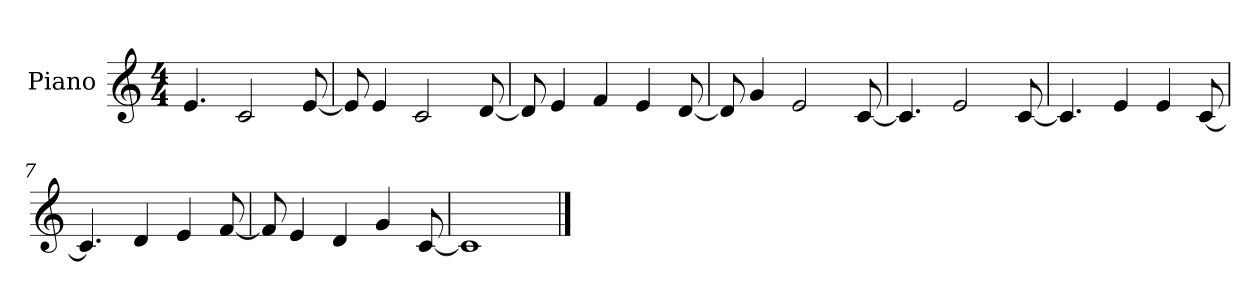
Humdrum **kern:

**kern
*part1
*staff1
*I"Piano
*I'Pno
*clefG2
*M4/4
*MM100
=1
4.e
2c
[8e
=2
8e]
4e
2c
[8d
=3
8d]
4e
4f
4e
[8d
=4
8d]
4g
2e
[8c
=5
4.c]
2e
[8c
=6
4.c]
4e
4e
[8c
=7
4.c]
4d
4e
[8f
=8
8f]
4e
4d
4g
[8c
=9
1c]
==
*-
